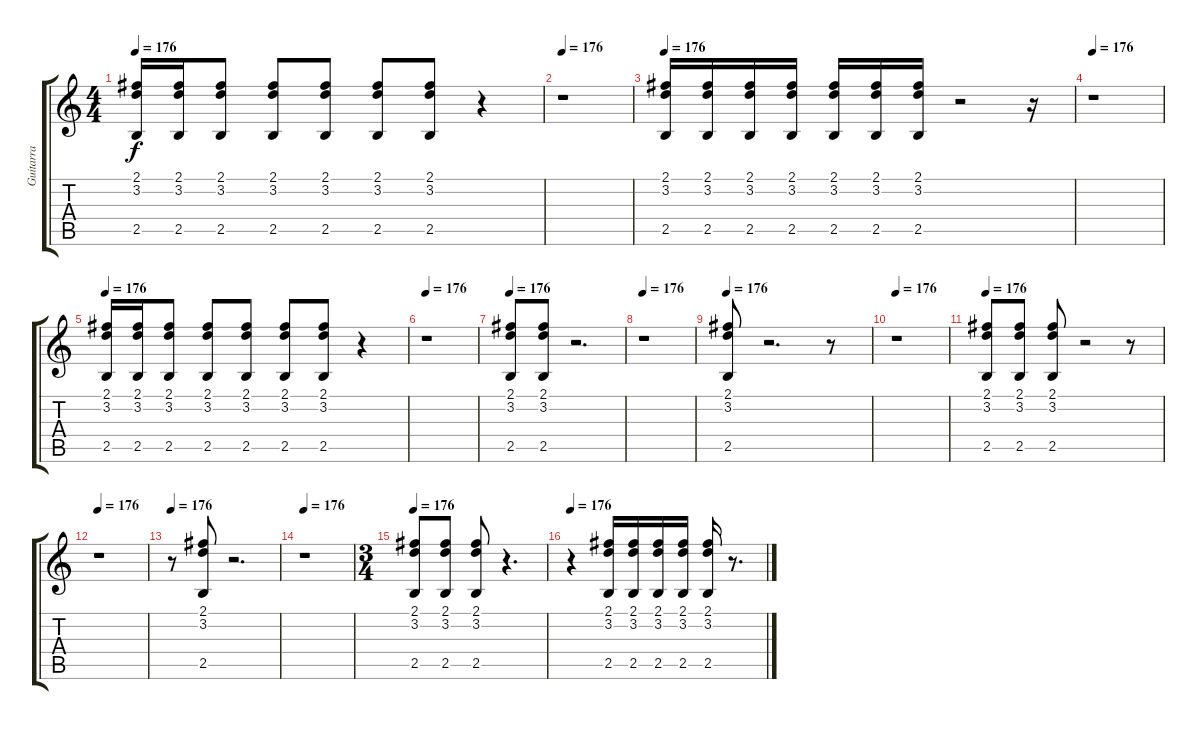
\track ("Guitarra" "Guitarra") {instrument distortionguitar}
\staff {score tabs}
\tuning (E4 B3 G3 D3 A2 E2) {hide}
\ts (4 4)
\tempo 176
\clef g2
\ks c
(2.1 3.2 2.5).16{dy f} (2.1 3.2 2.5).16 (2.1 3.2 2.5).8 (2.1 3.2 2.5).8 (2.1 3.2 2.5).8 (2.1 3.2 2.5).8 (2.1 3.2 2.5).8 r.4 |
\tempo 176
r.1 |
\tempo 176
(2.1 3.2 2.5).16 (2.1 3.2 2.5).16 (2.1 3.2 2.5).16 (2.1 3.2 2.5).16 (2.1 3.2 2.5).16 (2.1 3.2 2.5).16 (2.1 3.2 2.5).16 r.2 r.16 |
\tempo 176
r.1 |
\tempo 176
(2.1 3.2 2.5).16 (2.1 3.2 2.5).16 (2.1 3.2 2.5).8 (2.1 3.2 2.5).8 (2.1 3.2 2.5).8 (2.1 3.2 2.5).8 (2.1 3.2 2.5).8 r.4 |
\tempo 176
r.1 |
\tempo 176
(2.1 3.2 2.5).8 (2.1 3.2 2.5).8 r.2{d} |
\tempo 176
r.1 |
\tempo 176
(2.1 3.2 2.5).8 r.2{d} r.8 |
\tempo 176
r.1 |
\tempo 176
(2.1 3.2 2.5).8 (2.1 3.2 2.5).8 (2.1 3.2 2.5).8 r.2 r.8 |
\tempo 176
r.1 |
\tempo 176
r.8 (2.1 3.2 2.5).8 r.2{d} |
\tempo 176
r.1 |
\ts (3 4)
\tempo 176
(2.1 3.2 2.5).8 (2.1 3.2 2.5).8 (2.1 3.2 2.5).8 r.4{d} |
\tempo 176
r.4 (2.1 3.2 2.5).16 (2.1 3.2 2.5).16 (2.1 3.2 2.5).16 (2.1 3.2 2.5).16 (2.1 3.2 2.5).16 r.8{d}
